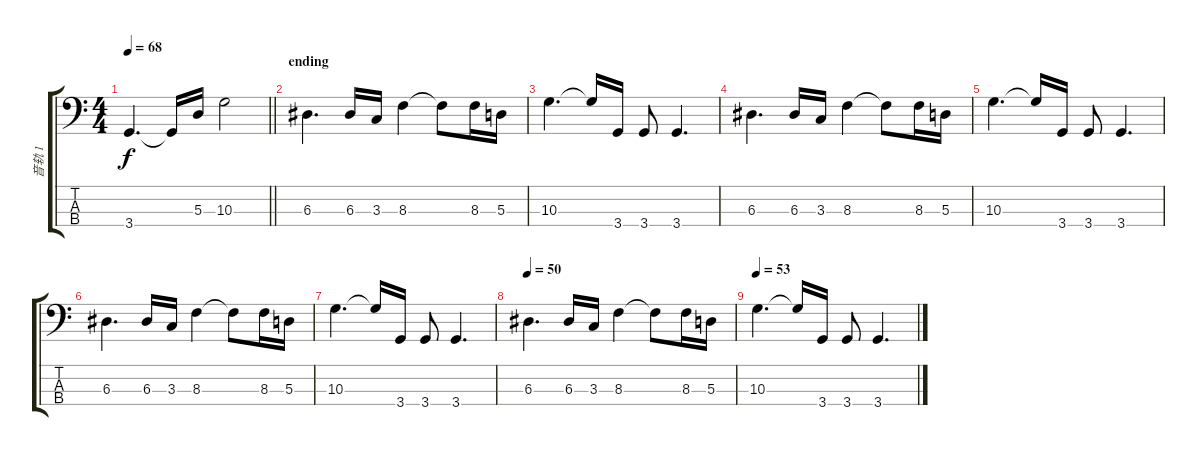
\track ("音轨 1" "音轨 1") {instrument electricbassfinger}
\staff {score tabs}
\tuning (G2 D2 A1 E1) {hide}
\ts (4 4)
\tempo 68
\clef f4
\barLineRight lightlight
\ks c
3.4.4{d dy f} 3.4{t}.16 5.3.16 10.3.2 |
\section ("" "ending")
6.3.4{d} 6.3.16 3.3.16 8.3.4 8.3{t}.8 8.3.16 5.3.16 |
10.3.4{d} 10.3{t}.16 3.4.16 3.4.8 3.4.4{d} |
6.3.4{d} 6.3.16 3.3.16 8.3.4 8.3{t}.8 8.3.16 5.3.16 |
10.3.4{d} 10.3{t}.16 3.4.16 3.4.8 3.4.4{d} |
6.3.4{d} 6.3.16 3.3.16 8.3.4 8.3{t}.8 8.3.16 5.3.16 |
10.3.4{d} 10.3{t}.16 3.4.16 3.4.8 3.4.4{d} |
\tempo 50
6.3.4{d} 6.3.16 3.3.16 8.3.4 8.3{t}.8 8.3.16 5.3.16 |
\tempo 53
10.3.4{d} 10.3{t}.16 3.4.16 3.4.8 3.4.4{d}
